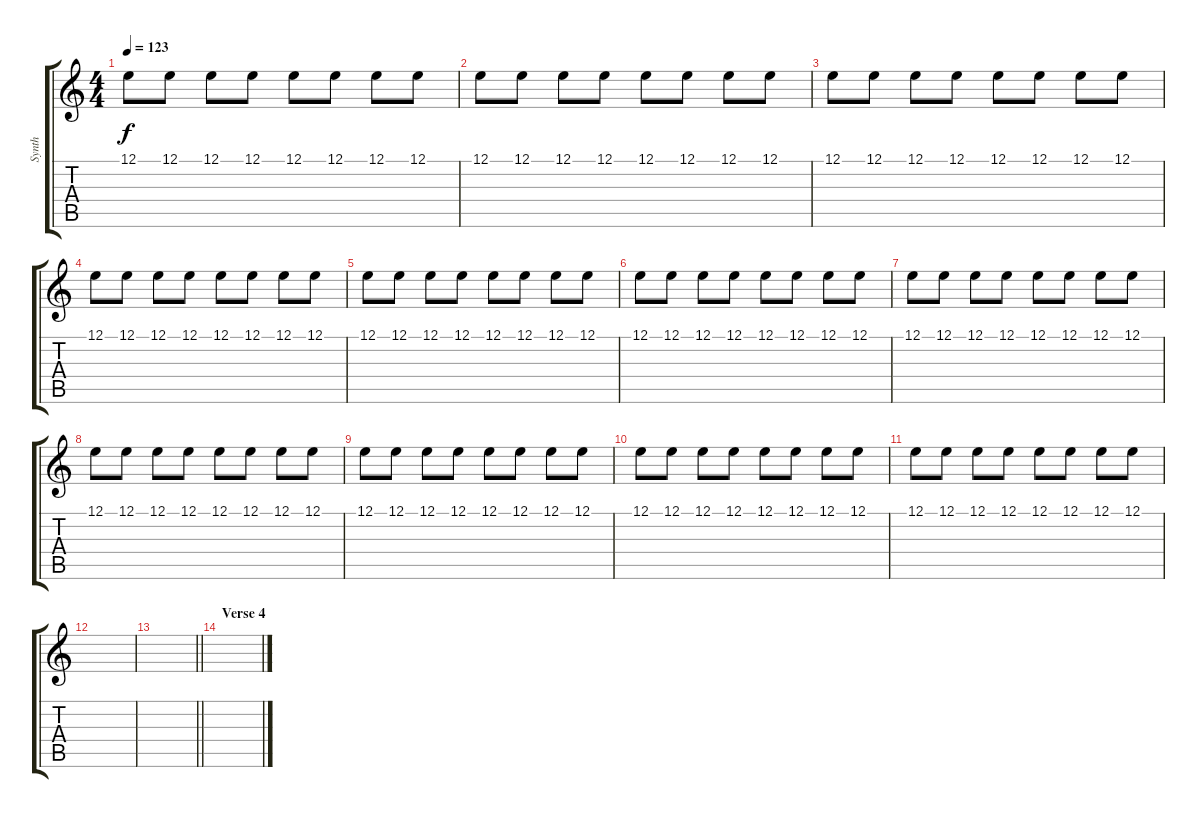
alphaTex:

\track ("Synth" "Synth") {instrument pad3polysynth}
\staff {score tabs}
\tuning (E4 B3 G3 D3 A2 E2) {hide}
\ts (4 4)
\tempo 123
\clef g2
\ks c
12.1.8{dy f} 12.1.8 12.1.8 12.1.8 12.1.8 12.1.8 12.1.8 12.1.8 |
12.1.8 12.1.8 12.1.8 12.1.8 12.1.8 12.1.8 12.1.8 12.1.8 |
12.1.8 12.1.8 12.1.8 12.1.8 12.1.8 12.1.8 12.1.8 12.1.8 |
12.1.8 12.1.8 12.1.8 12.1.8 12.1.8 12.1.8 12.1.8 12.1.8 |
12.1.8 12.1.8 12.1.8 12.1.8 12.1.8 12.1.8 12.1.8 12.1.8 |
12.1.8 12.1.8 12.1.8 12.1.8 12.1.8 12.1.8 12.1.8 12.1.8 |
12.1.8 12.1.8 12.1.8 12.1.8 12.1.8 12.1.8 12.1.8 12.1.8 |
12.1.8 12.1.8 12.1.8 12.1.8 12.1.8 12.1.8 12.1.8 12.1.8 |
12.1.8 12.1.8 12.1.8 12.1.8 12.1.8 12.1.8 12.1.8 12.1.8 |
12.1.8 12.1.8 12.1.8 12.1.8 12.1.8 12.1.8 12.1.8 12.1.8 |
12.1.8 12.1.8 12.1.8 12.1.8 12.1.8 12.1.8 12.1.8 12.1.8 |
|
\barLineRight lightlight
|
\section ("" "Verse 4")
